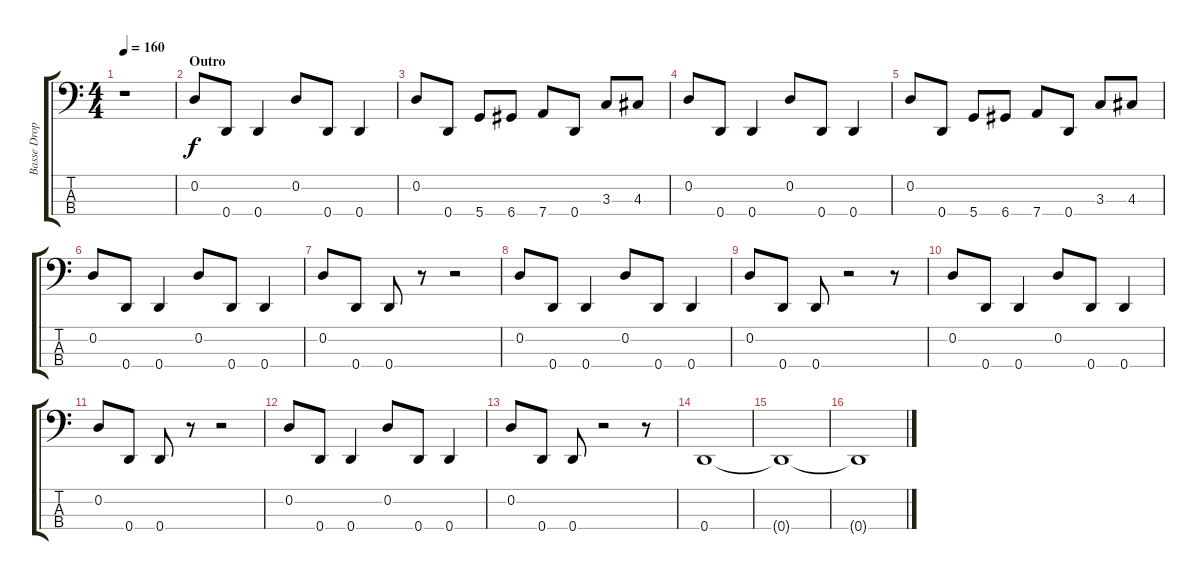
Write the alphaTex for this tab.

\track ("Basse Dropped D ( Chris )" "Basse Drop") {instrument electricbassfinger}
\staff {score tabs}
\tuning (G2 D2 A1 D1) {hide}
\ts (4 4)
\tempo 160
\clef f4
\ks c
r.1{dy f} |
\section ("" "Outro")
0.2.8 0.4.8 0.4.4 0.2.8 0.4.8 0.4.4 |
0.2.8 0.4.8 5.4.8 6.4.8 7.4.8 0.4.8 3.3.8 4.3.8 |
0.2.8 0.4.8 0.4.4 0.2.8 0.4.8 0.4.4 |
0.2.8 0.4.8 5.4.8 6.4.8 7.4.8 0.4.8 3.3.8 4.3.8 |
0.2.8 0.4.8 0.4.4 0.2.8 0.4.8 0.4.4 |
0.2.8 0.4.8 0.4.8 r.8 r.2 |
0.2.8 0.4.8 0.4.4 0.2.8 0.4.8 0.4.4 |
0.2.8 0.4.8 0.4.8 r.2 r.8 |
0.2.8 0.4.8 0.4.4 0.2.8 0.4.8 0.4.4 |
0.2.8 0.4.8 0.4.8 r.8 r.2 |
0.2.8 0.4.8 0.4.4 0.2.8 0.4.8 0.4.4 |
0.2.8 0.4.8 0.4.8 r.2 r.8 |
0.4.1 |
0.4{t}.1 |
0.4{t}.1{volume 8}
